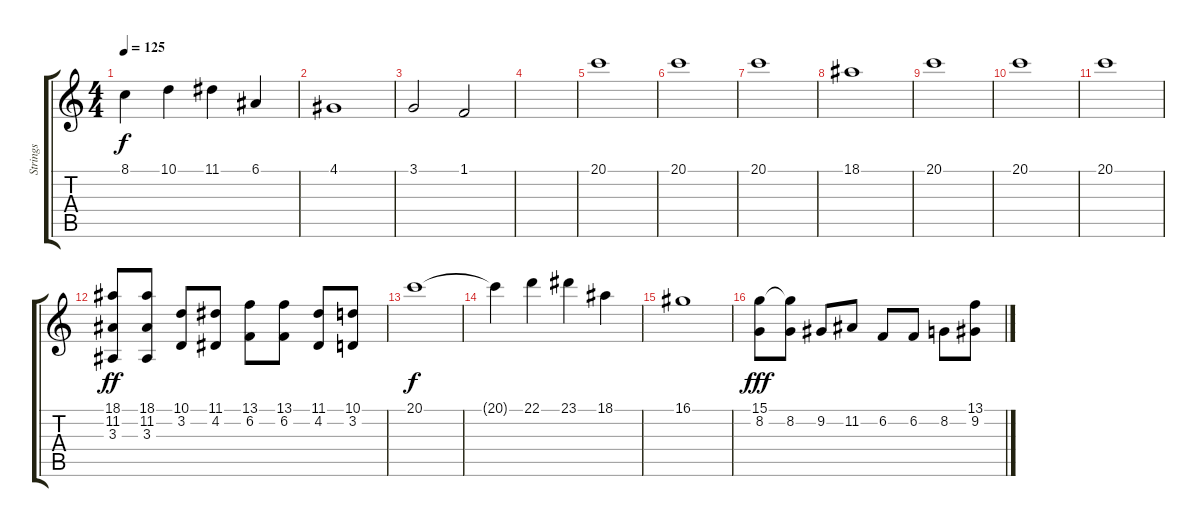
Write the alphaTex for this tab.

\track ("Strings" "Strings") {instrument tremolostrings}
\staff {score tabs}
\tuning (E4 B3 G3 D3 A2 E2) {hide}
\ts (4 4)
\tempo 125
\clef g2
\ks c
8.1{t}.4{dy f} 10.1.4 11.1.4 6.1.4 |
4.1.1 |
3.1.2 1.1.2 |
|
20.1.1 |
20.1.1 |
20.1.1 |
18.1.1 |
20.1.1 |
20.1.1 |
20.1.1 |
(18.1 11.2 3.3).8{dy ff} (18.1 11.2 3.3).8 (10.1 3.2).8 (11.1 4.2).8 (13.1 6.2).8 (13.1 6.2).8 (11.1 4.2).8 (10.1 3.2).8 |
20.1.1{dy f} |
20.1{t}.4 22.1.4 23.1.4 18.1.4 |
16.1.1 |
(15.1 8.2).8{dy fff} (15.1{t} 8.2).8 9.2.8 11.2.8 6.2.8 6.2.8 8.2.8 (13.1 9.2).8
